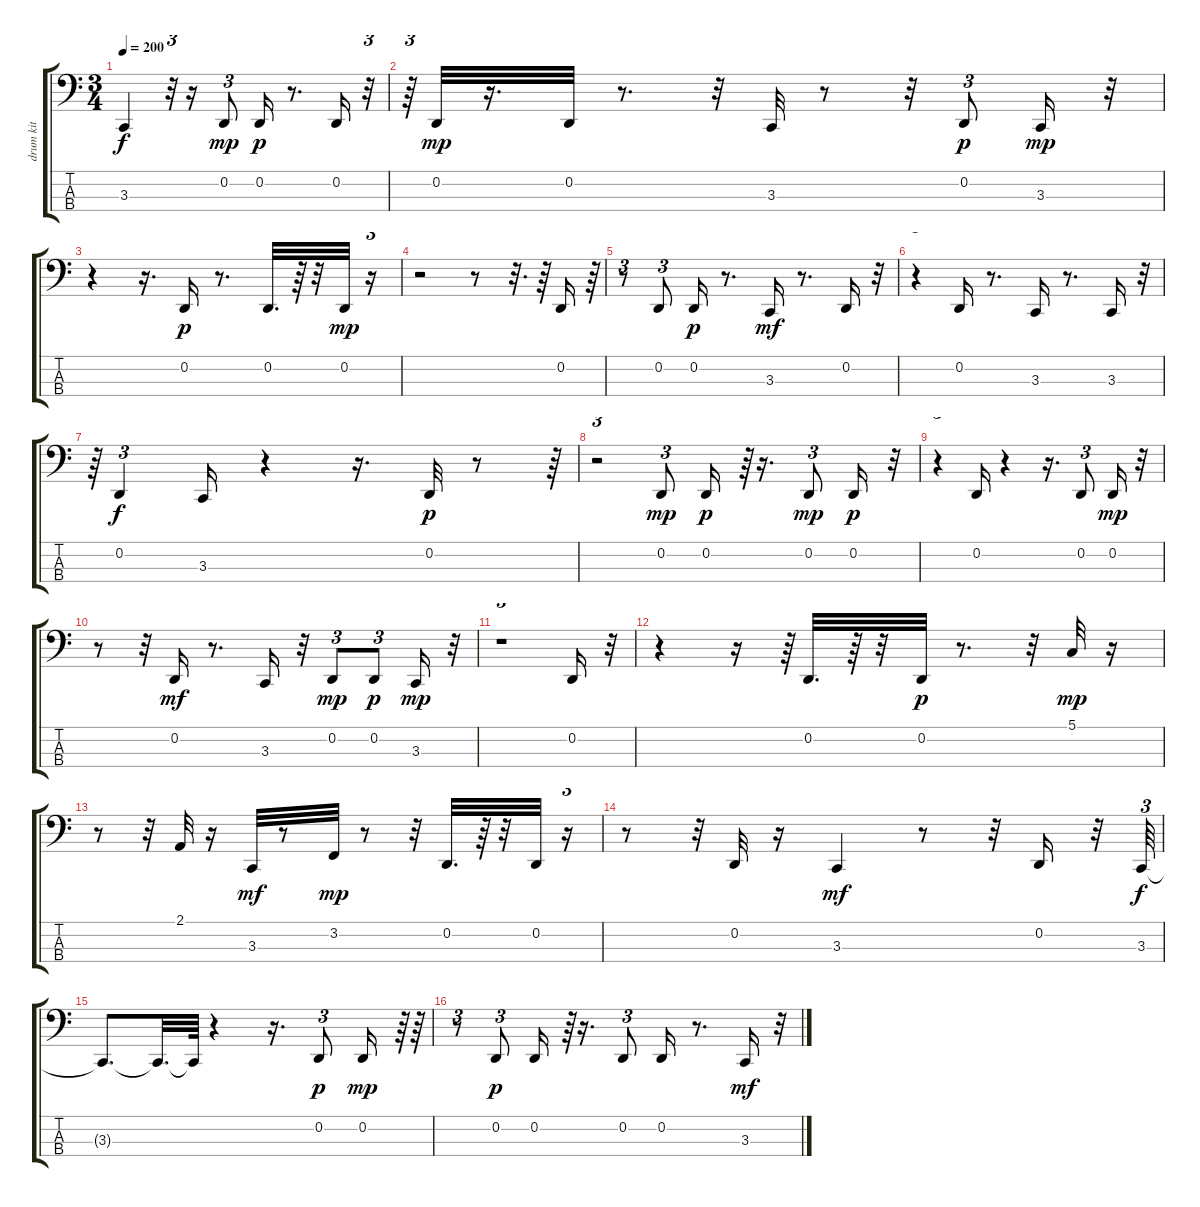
\track (" drum kit (bass dr./snare dr./tom)" " drum kit ") {instrument brightacousticpiano}
\staff {score tabs}
\tuning (G2 D2 A1 E1) {hide}
\ts (3 4)
\tempo 200
\clef f4
\ks c
3.3.4{dy f} r.32{tu (3 2)} r.16 0.2.8{tu (3 2) dy mp} 0.2.16{dy p} r.8{d} 0.2.16 r.32{tu (3 2)} |
r.64{tu (3 2)} 0.2.32{dy mp} r.16{d} 0.2.32 r.8{d} r.32 3.3.32 r.8 r.32 0.2.8{tu (3 2) dy p} 3.3.16{dy mp} r.32 |
r.4 r.16{d} 0.2.16{dy p} r.8{d} 0.2.32{d} r.64 r.32 0.2.32{dy mp} r.16{tu (3 2)} |
r.2 r.8 r.32{d} r.64 0.2.16 r.64{tu (3 2)} |
r.8{tu (3 2)} 0.2.8{tu (3 2)} 0.2.16{dy p} r.8{d} 3.3.16{dy mf} r.8{d} 0.2.16 r.32{tu (3 2)} |
r.4{tu (3 2)} 0.2.16 r.8{d} 3.3.16 r.8{d} 3.3.16 r.32{tu (3 2)} |
r.64{tu (3 2)} 0.2.4{tu (3 2) dy f} 3.3.16 r.4 r.16{d} 0.2.32{dy p} r.8 r.64{tu (3 2)} |
r.2{tu (3 2)} 0.2.8{tu (3 2) dy mp} 0.2.16{dy p} r.64{tu (3 2)} r.16{d} 0.2.8{tu (3 2) dy mp} 0.2.16{dy p} r.32{tu (3 2)} |
r.4{tu (3 2)} 0.2.16 r.4 r.16{d} 0.2.8{tu (3 2)} 0.2.16{dy mp} r.32 |
r.8 r.32 0.2.16{dy mf} r.8{d} 3.3.16 r.32 0.2.8{tu (3 2) dy mp} 0.2.8{tu (3 2) dy p} 3.3.16{dy mp} r.32{tu (3 2)} |
r.1{tu (3 2)} 0.2.16 r.32{tu (3 2)} |
r.4 r.16 r.64{tu (3 2)} 0.2.32{d} r.64 r.32 0.2.32{dy p} r.8{d} r.32 5.1.32{dy mp} r.16 |
r.8 r.32 2.1.32 r.16 3.3.32{dy mf} r.8 3.2.32{dy mp} r.8 r.32 0.2.32{d} r.64 r.32 0.2.32 r.16{tu (3 2)} |
r.8 r.32{tu (3 2)} 0.2.32 r.16 3.3.4{dy mf} r.8 r.32 0.2.16 r.32 3.3.64{tu (3 2) dy f} |
3.3{t}.8{d} 3.3{t}.32{d} 3.3{t}.64 r.4 r.16{d} 0.2.8{tu (3 2) dy p} 0.2.16{dy mp} r.64{tu (3 2)} r.64{tu (3 2)} |
r.8{tu (3 2)} 0.2.8{tu (3 2) dy p} 0.2.16 r.64{tu (3 2)} r.16{d} 0.2.8{tu (3 2)} 0.2.16 r.8{d} 3.3.16{dy mf} r.32{tu (3 2)}
